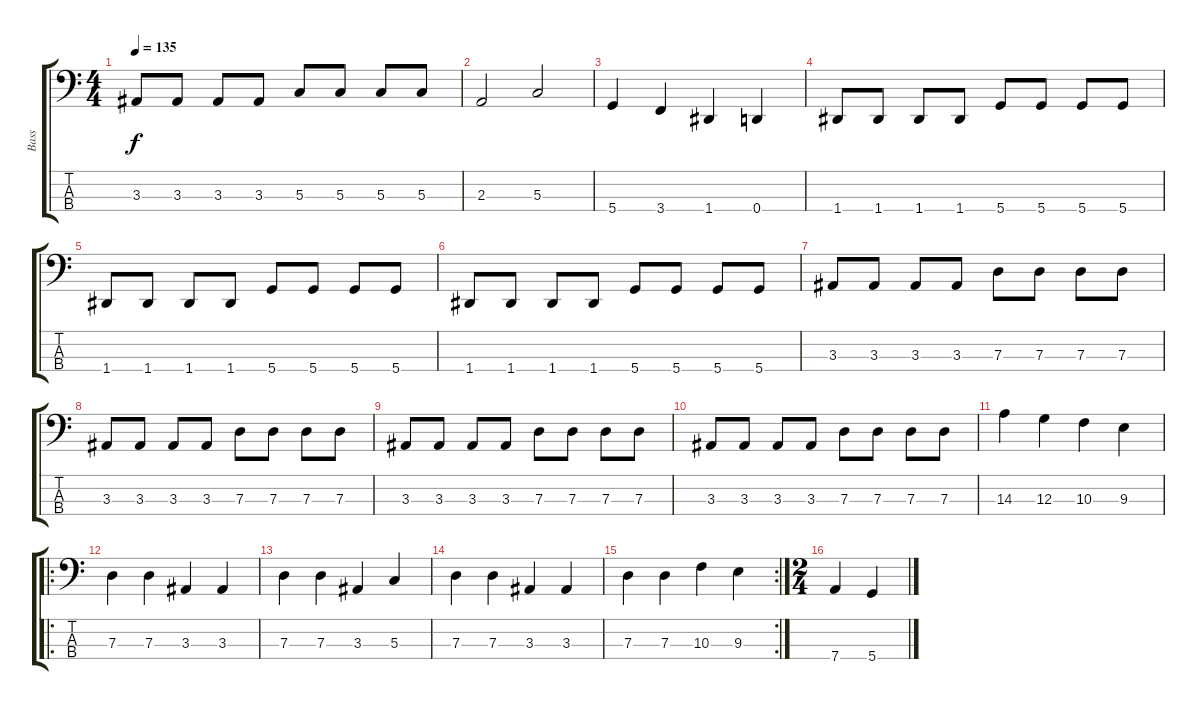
\track ("Bass" "Bass") {instrument electricbassfinger}
\staff {score tabs}
\tuning (F2 C2 G1 D1) {hide}
\ts (4 4)
\tempo 135
\clef f4
\ks c
3.3.8{dy f} 3.3.8 3.3.8 3.3.8 5.3.8 5.3.8 5.3.8 5.3.8 |
2.3.2 5.3.2 |
5.4.4 3.4.4 1.4.4 0.4.4 |
1.4.8 1.4.8 1.4.8 1.4.8 5.4.8 5.4.8 5.4.8 5.4.8 |
1.4.8 1.4.8 1.4.8 1.4.8 5.4.8 5.4.8 5.4.8 5.4.8 |
1.4.8 1.4.8 1.4.8 1.4.8 5.4.8 5.4.8 5.4.8 5.4.8 |
3.3.8 3.3.8 3.3.8 3.3.8 7.3.8 7.3.8 7.3.8 7.3.8 |
3.3.8 3.3.8 3.3.8 3.3.8 7.3.8 7.3.8 7.3.8 7.3.8 |
3.3.8 3.3.8 3.3.8 3.3.8 7.3.8 7.3.8 7.3.8 7.3.8 |
3.3.8 3.3.8 3.3.8 3.3.8 7.3.8 7.3.8 7.3.8 7.3.8 |
14.3.4 12.3.4 10.3.4 9.3.4 |
\ro
7.3.4 7.3.4 3.3.4 3.3.4 |
7.3.4 7.3.4 3.3.4 5.3.4 |
7.3.4 7.3.4 3.3.4 3.3.4 |
\rc 2
7.3.4 7.3.4 10.3.4 9.3.4 |
\ts (2 4)
7.4.4 5.4.4
